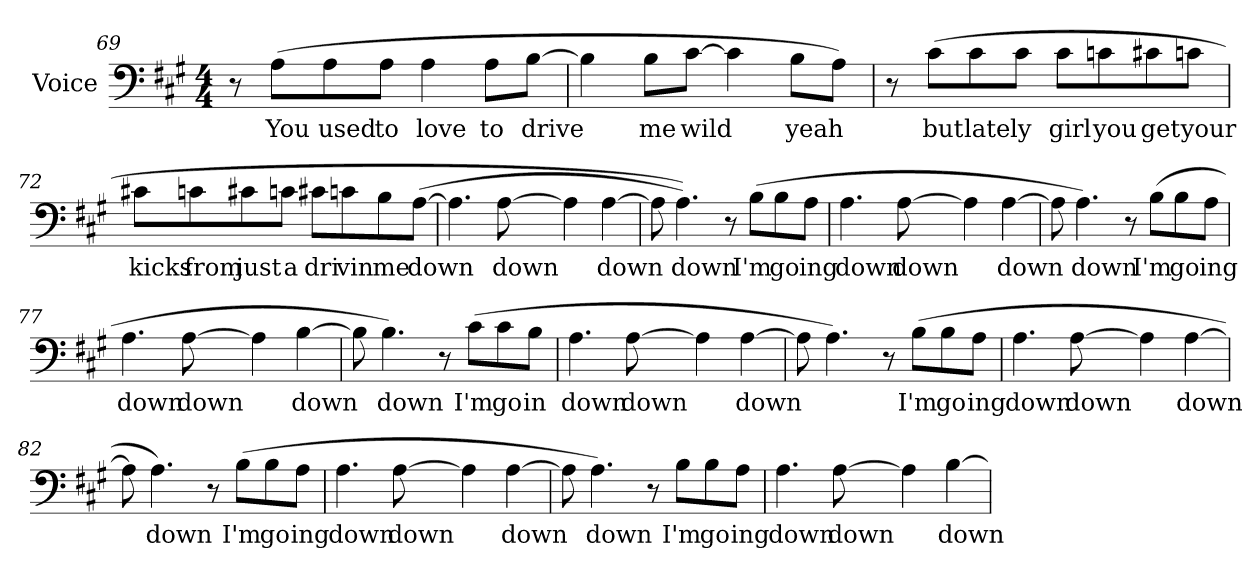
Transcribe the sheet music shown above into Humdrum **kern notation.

**kern	**text
*part1	*part1
*staff1	*staff1
*I"Voice	*
*I'Voice	*
*clefF4	*
*k[f#c#g#]	*
*A:	*
*M4/4	*
=69	=69
8r	.
!	!LO:LY:b:color=#000000
(8Ai\L	You
!	!LO:LY:b:color=#000000
8Ai\	used
!	!LO:LY:b:color=#000000
8Ai\J	to
!	!LO:LY:b:color=#000000
4Ai\	love
!	!LO:LY:b:color=#000000
8Ai\L	to
!	!LO:LY:b:color=#000000
[8Bi\J	drive
!!LO:LB:g=z
=70	=70
4Bi\]	.
!	!LO:LY:b:color=#000000
8Bi\L	me
!	!LO:LY:b:color=#000000
[8c#i\J	wild
4c#i\]	.
!	!LO:LY:b:color=#000000
8Bi\L	yeah
8Ai\J)	.
=71	=71
8r	.
!	!LO:LY:b:color=#000000
(8c#i\L	but
!	!LO:LY:b:color=#000000
8c#i\	late
!	!LO:LY:b:color=#000000
8c#i\J	ly
!	!LO:LY:b:color=#000000
8c#i\L	girl
!	!LO:LY:b:color=#000000
8cni\	you
!	!LO:LY:b:color=#000000
8c#Xi\	get
!	!LO:LY:b:color=#000000
8cni\J	your
=72	=72
!	!LO:LY:b:color=#000000
8c#Xi\L	kicks
!	!LO:LY:b:color=#000000
8cni\	from
!	!LO:LY:b:color=#000000
8c#Xi\	just
!	!LO:LY:b:color=#000000
8cni\J	a
!	!LO:LY:b:color=#000000
8c#Xi\L	dri
!	!LO:LY:b:color=#000000
8cni\	vin
!	!LO:LY:b:color=#000000
8Bi\	me
!	!LO:LY:b:color=#000000
([8Ai\J	down
=73	=73
4.Ai\]	.
!	!LO:LY:b:color=#000000
[8Ai\	down
4Ai\]	.
!	!LO:LY:b:color=#000000
[4Ai\	down
!!LO:LB:g=z
=74	=74
8Ai\]	.
!	!LO:LY:b:color=#000000
4.Ai\))	down
8r	.
!	!LO:LY:b:color=#000000
(8Bi\L	I'm
!	!LO:LY:b:color=#000000
8Bi\	go
!	!LO:LY:b:color=#000000
8Ai\J	ing
=75	=75
!	!LO:LY:b:color=#000000
4.Ai\	down
!	!LO:LY:b:color=#000000
[8Ai\	down
4Ai\]	.
!	!LO:LY:b:color=#000000
[4Ai\	down
=76	=76
8Ai\]	.
!	!LO:LY:b:color=#000000
4.Ai\)	down
8r	.
!	!LO:LY:b:color=#000000
(8Bi\L	I'm
!	!LO:LY:b:color=#000000
8Bi\	go
!	!LO:LY:b:color=#000000
8Ai\J	ing
=77	=77
!	!LO:LY:b:color=#000000
4.Ai\	down
!	!LO:LY:b:color=#000000
[8Ai\	down
4Ai\]	.
!	!LO:LY:b:color=#000000
[4Bi\	down
=78	=78
8Bi\]	.
!	!LO:LY:b:color=#000000
4.Bi\)	down
8r	.
!	!LO:LY:b:color=#000000
(8c#i\L	I'm
!	!LO:LY:b:color=#000000
8c#i\	go
!	!LO:LY:b:color=#000000
8Bi\J	in
!!LO:LB:g=z
=79	=79
!	!LO:LY:b:color=#000000
4.Ai\	down
!	!LO:LY:b:color=#000000
[8Ai\	down
4Ai\]	.
!	!LO:LY:b:color=#000000
[4Ai\	down
=80	=80
8Ai\]	.
4.Ai\)	.
8r	.
!	!LO:LY:b:color=#000000
(8Bi\L	I'm
!	!LO:LY:b:color=#000000
8Bi\	go
!	!LO:LY:b:color=#000000
8Ai\J	ing
=81	=81
!	!LO:LY:b:color=#000000
4.Ai\	down
!	!LO:LY:b:color=#000000
[8Ai\	down
4Ai\]	.
!	!LO:LY:b:color=#000000
[4Ai\	down
=82	=82
8Ai\]	.
!	!LO:LY:b:color=#000000
4.Ai\)	down
8r	.
!	!LO:LY:b:color=#000000
(8Bi\L	I'm
!	!LO:LY:b:color=#000000
8Bi\	go
!	!LO:LY:b:color=#000000
8Ai\J	ing
=83	=83
!	!LO:LY:b:color=#000000
4.Ai\	down
!	!LO:LY:b:color=#000000
[8Ai\	down
4Ai\]	.
!	!LO:LY:b:color=#000000
[4Ai\	down
!!LO:LB:g=z
=84	=84
8Ai\]	.
!	!LO:LY:b:color=#000000
4.Ai\)	down
8r	.
!	!LO:LY:b:color=#000000
8Bi\L	I'm
!	!LO:LY:b:color=#000000
8Bi\	go
!	!LO:LY:b:color=#000000
8Ai\J	ing
=85	=85
!	!LO:LY:b:color=#000000
4.Ai\	down
!	!LO:LY:b:color=#000000
[8Ai\	down
4Ai\]	.
!	!LO:LY:b:color=#000000
[4Bi\	down
=	=
*-	*-
